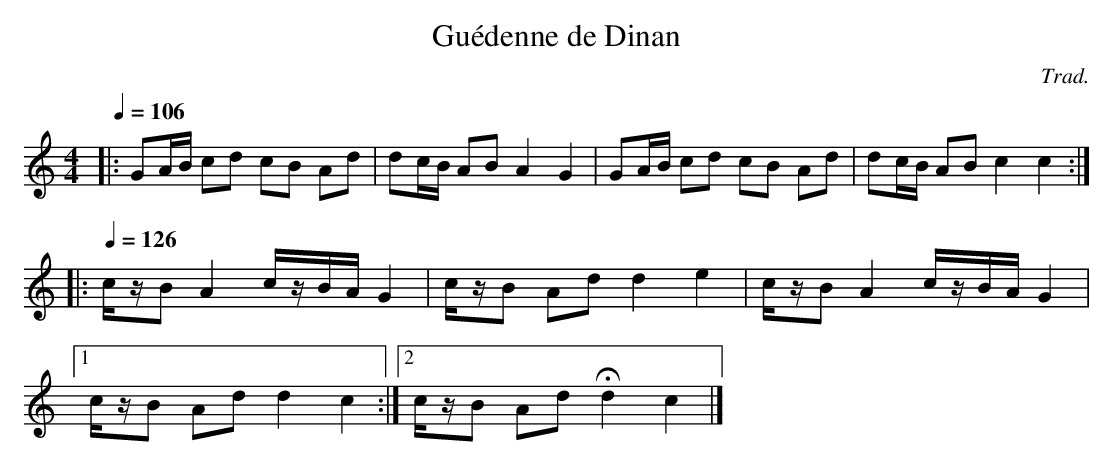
X:1
T:Guédenne de Dinan
C:Trad.
M:4/4
L:1/8
Q:1/4=106
K:Cmaj
|: GA/2B/2 cd cB Ad | dc/2B/2 AB A2 G2 | GA/2B/2 cd cB Ad | dc/2B/2 AB c2 c2 ::
Q:1/4=126
c/2z/2B A2 c/2z/2B/2A/2 G2 | c/z/B Ad d2 e2 | c/2z/2B A2 c/2z/2B/2A/2 G2 |1
c/z/B Ad d2 c2 :|2 c/z/B Ad Hd2 c2 |]
